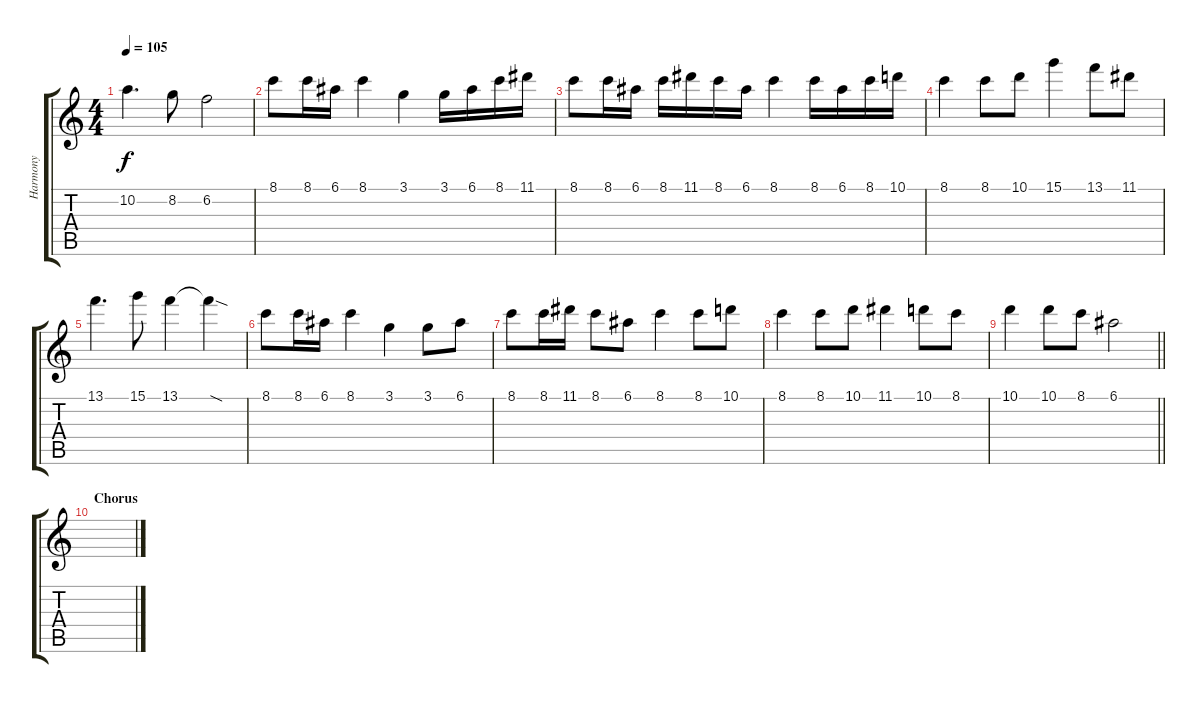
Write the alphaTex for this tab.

\track ("Harmony" "Harmony") {instrument distortionguitar}
\staff {score tabs}
\tuning (E4 B3 G3 D3 A2 E2) {hide}
\ts (4 4)
\tempo 105
\clef g2
\ks c
10.2.4{d dy f} 8.2.8 6.2.2 |
8.1.8 8.1.16 6.1.16 8.1.4 3.1.4 3.1.16 6.1.16 8.1.16 11.1.16 |
8.1.8 8.1.16 6.1.16 8.1.16 11.1.16 8.1.16 6.1.16 8.1.4 8.1.16 6.1.16 8.1.16 10.1.16 |
8.1.4 8.1.8 10.1.8 15.1.4 13.1.8 11.1.8 |
13.1.4{d} 15.1.8 13.1.4 13.1{sod t}.4 |
8.1.8 8.1.16 6.1.16 8.1.4 3.1.4 3.1.8 6.1.8 |
8.1.8 8.1.16 11.1.16 8.1.8 6.1.8 8.1.4 8.1.8 10.1.8 |
8.1.4 8.1.8 10.1.8 11.1.4 10.1.8 8.1.8 |
\barLineRight lightlight
10.1.4 10.1.8 8.1.8 6.1.2 |
\section ("" "Chorus")
